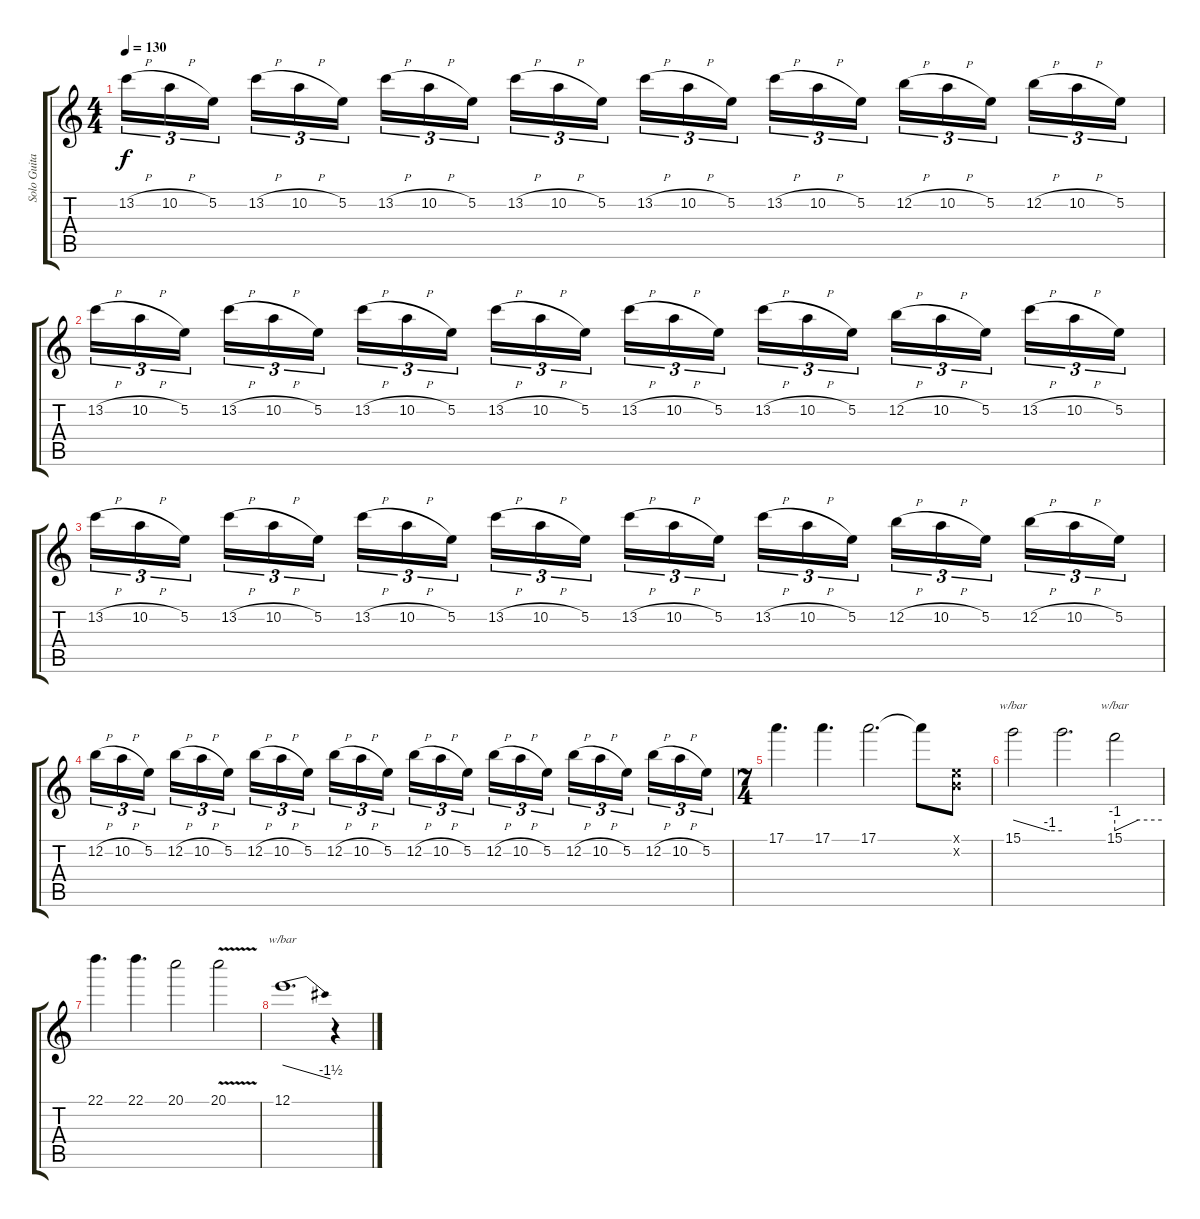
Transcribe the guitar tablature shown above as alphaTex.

\track ("Solo Guitar" "Solo Guita") {instrument overdrivenguitar}
\staff {score tabs}
\tuning (E4 B3 G3 D3 A2 E2) {hide}
\ts (4 4)
\tempo 130
\clef g2
\ks c
13.2{h}.16{tu (3 2) dy f} 10.2{h}.16{tu (3 2)} 5.2.16{tu (3 2) beam splitsecondary} 13.2{h}.16{tu (3 2)} 10.2{h}.16{tu (3 2)} 5.2.16{tu (3 2)} 13.2{h}.16{tu (3 2)} 10.2{h}.16{tu (3 2)} 5.2.16{tu (3 2) beam splitsecondary} 13.2{h}.16{tu (3 2)} 10.2{h}.16{tu (3 2)} 5.2.16{tu (3 2)} 13.2{h}.16{tu (3 2)} 10.2{h}.16{tu (3 2)} 5.2.16{tu (3 2) beam splitsecondary} 13.2{h}.16{tu (3 2)} 10.2{h}.16{tu (3 2)} 5.2.16{tu (3 2)} 12.2{h}.16{tu (3 2)} 10.2{h}.16{tu (3 2)} 5.2.16{tu (3 2) beam splitsecondary} 12.2{h}.16{tu (3 2)} 10.2{h}.16{tu (3 2)} 5.2.16{tu (3 2)} |
13.2{h}.16{tu (3 2)} 10.2{h}.16{tu (3 2)} 5.2.16{tu (3 2) beam splitsecondary} 13.2{h}.16{tu (3 2)} 10.2{h}.16{tu (3 2)} 5.2.16{tu (3 2)} 13.2{h}.16{tu (3 2)} 10.2{h}.16{tu (3 2)} 5.2.16{tu (3 2) beam splitsecondary} 13.2{h}.16{tu (3 2)} 10.2{h}.16{tu (3 2)} 5.2.16{tu (3 2)} 13.2{h}.16{tu (3 2)} 10.2{h}.16{tu (3 2)} 5.2.16{tu (3 2) beam splitsecondary} 13.2{h}.16{tu (3 2)} 10.2{h}.16{tu (3 2)} 5.2.16{tu (3 2)} 12.2{h}.16{tu (3 2)} 10.2{h}.16{tu (3 2)} 5.2.16{tu (3 2) beam splitsecondary} 13.2{h}.16{tu (3 2)} 10.2{h}.16{tu (3 2)} 5.2.16{tu (3 2)} |
13.2{h}.16{tu (3 2)} 10.2{h}.16{tu (3 2)} 5.2.16{tu (3 2) beam splitsecondary} 13.2{h}.16{tu (3 2)} 10.2{h}.16{tu (3 2)} 5.2.16{tu (3 2)} 13.2{h}.16{tu (3 2)} 10.2{h}.16{tu (3 2)} 5.2.16{tu (3 2) beam splitsecondary} 13.2{h}.16{tu (3 2)} 10.2{h}.16{tu (3 2)} 5.2.16{tu (3 2)} 13.2{h}.16{tu (3 2)} 10.2{h}.16{tu (3 2)} 5.2.16{tu (3 2) beam splitsecondary} 13.2{h}.16{tu (3 2)} 10.2{h}.16{tu (3 2)} 5.2.16{tu (3 2)} 12.2{h}.16{tu (3 2)} 10.2{h}.16{tu (3 2)} 5.2.16{tu (3 2) beam splitsecondary} 12.2{h}.16{tu (3 2)} 10.2{h}.16{tu (3 2)} 5.2.16{tu (3 2)} |
12.2{h}.16{tu (3 2)} 10.2{h}.16{tu (3 2)} 5.2.16{tu (3 2) beam splitsecondary} 12.2{h}.16{tu (3 2)} 10.2{h}.16{tu (3 2)} 5.2.16{tu (3 2)} 12.2{h}.16{tu (3 2)} 10.2{h}.16{tu (3 2)} 5.2.16{tu (3 2) beam splitsecondary} 12.2{h}.16{tu (3 2)} 10.2{h}.16{tu (3 2)} 5.2.16{tu (3 2)} 12.2{h}.16{tu (3 2)} 10.2{h}.16{tu (3 2)} 5.2.16{tu (3 2) beam splitsecondary} 12.2{h}.16{tu (3 2)} 10.2{h}.16{tu (3 2)} 5.2.16{tu (3 2)} 12.2{h}.16{tu (3 2)} 10.2{h}.16{tu (3 2)} 5.2.16{tu (3 2) beam splitsecondary} 12.2{h}.16{tu (3 2)} 10.2{h}.16{tu (3 2)} 5.2.16{tu (3 2)} |
\ts (7 4)
17.1.4{d} 17.1.4{d} 17.1.2{d} 17.1{t}.8 (0.1{x} 0.2{x}).8 |
15.1.2{tbe (custom default 0 0 45 -4 60 -4)} 15.1{t}.2{d} 15.1.2{tbe (custom default 0 -4 30 0 60 0)} |
22.1.4{d} 22.1.4{d} 20.1.2 20.1{v}.2 |
12.1.1{d tbe (dive default 0 0 60 -6)} r.4
